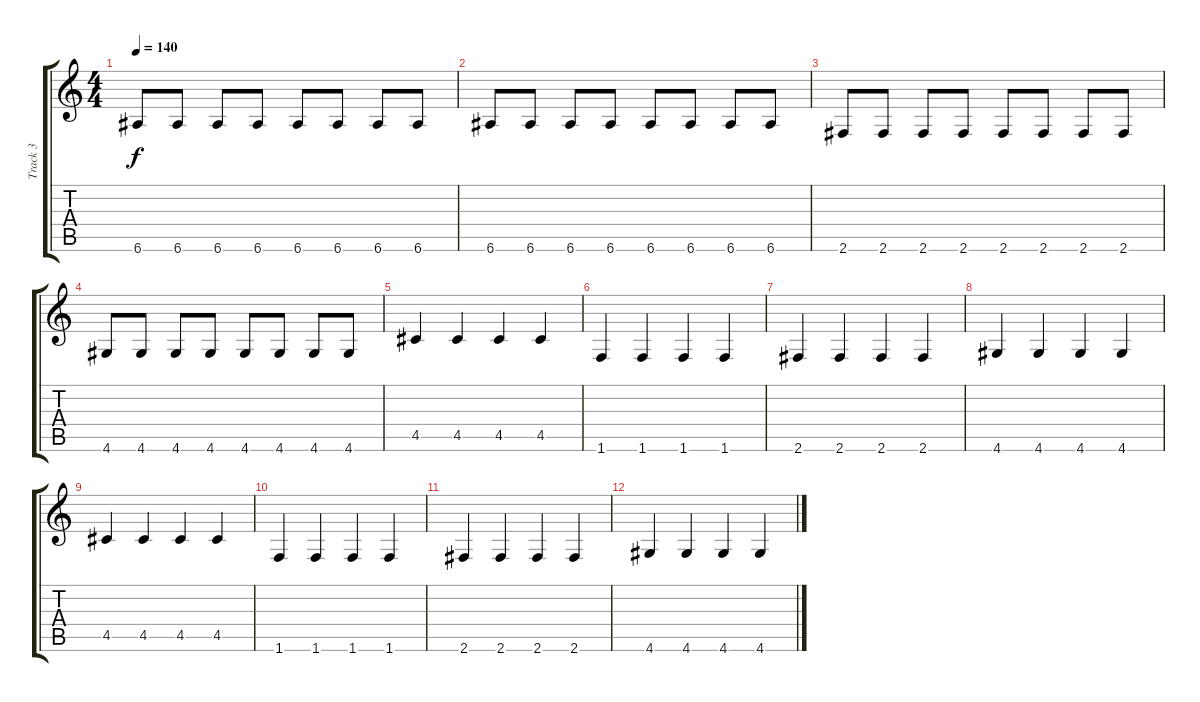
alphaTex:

\track ("Track 3" "Track 3") {instrument electricbassfinger}
\staff {score tabs}
\tuning (E4 B3 G3 D3 A2 E2) {hide}
\ts (4 4)
\tempo 140
\clef g2
\ks c
6.6.8{dy f} 6.6.8 6.6.8 6.6.8 6.6.8 6.6.8 6.6.8 6.6.8 |
6.6.8 6.6.8 6.6.8 6.6.8 6.6.8 6.6.8 6.6.8 6.6.8 |
2.6.8 2.6.8 2.6.8 2.6.8 2.6.8 2.6.8 2.6.8 2.6.8 |
4.6.8 4.6.8 4.6.8 4.6.8 4.6.8 4.6.8 4.6.8 4.6.8 |
4.5.4 4.5.4 4.5.4 4.5.4 |
1.6.4 1.6.4 1.6.4 1.6.4 |
2.6.4 2.6.4 2.6.4 2.6.4 |
4.6.4 4.6.4 4.6.4 4.6.4 |
4.5.4 4.5.4 4.5.4 4.5.4 |
1.6.4 1.6.4 1.6.4 1.6.4 |
2.6.4 2.6.4 2.6.4 2.6.4 |
4.6.4 4.6.4 4.6.4 4.6.4
